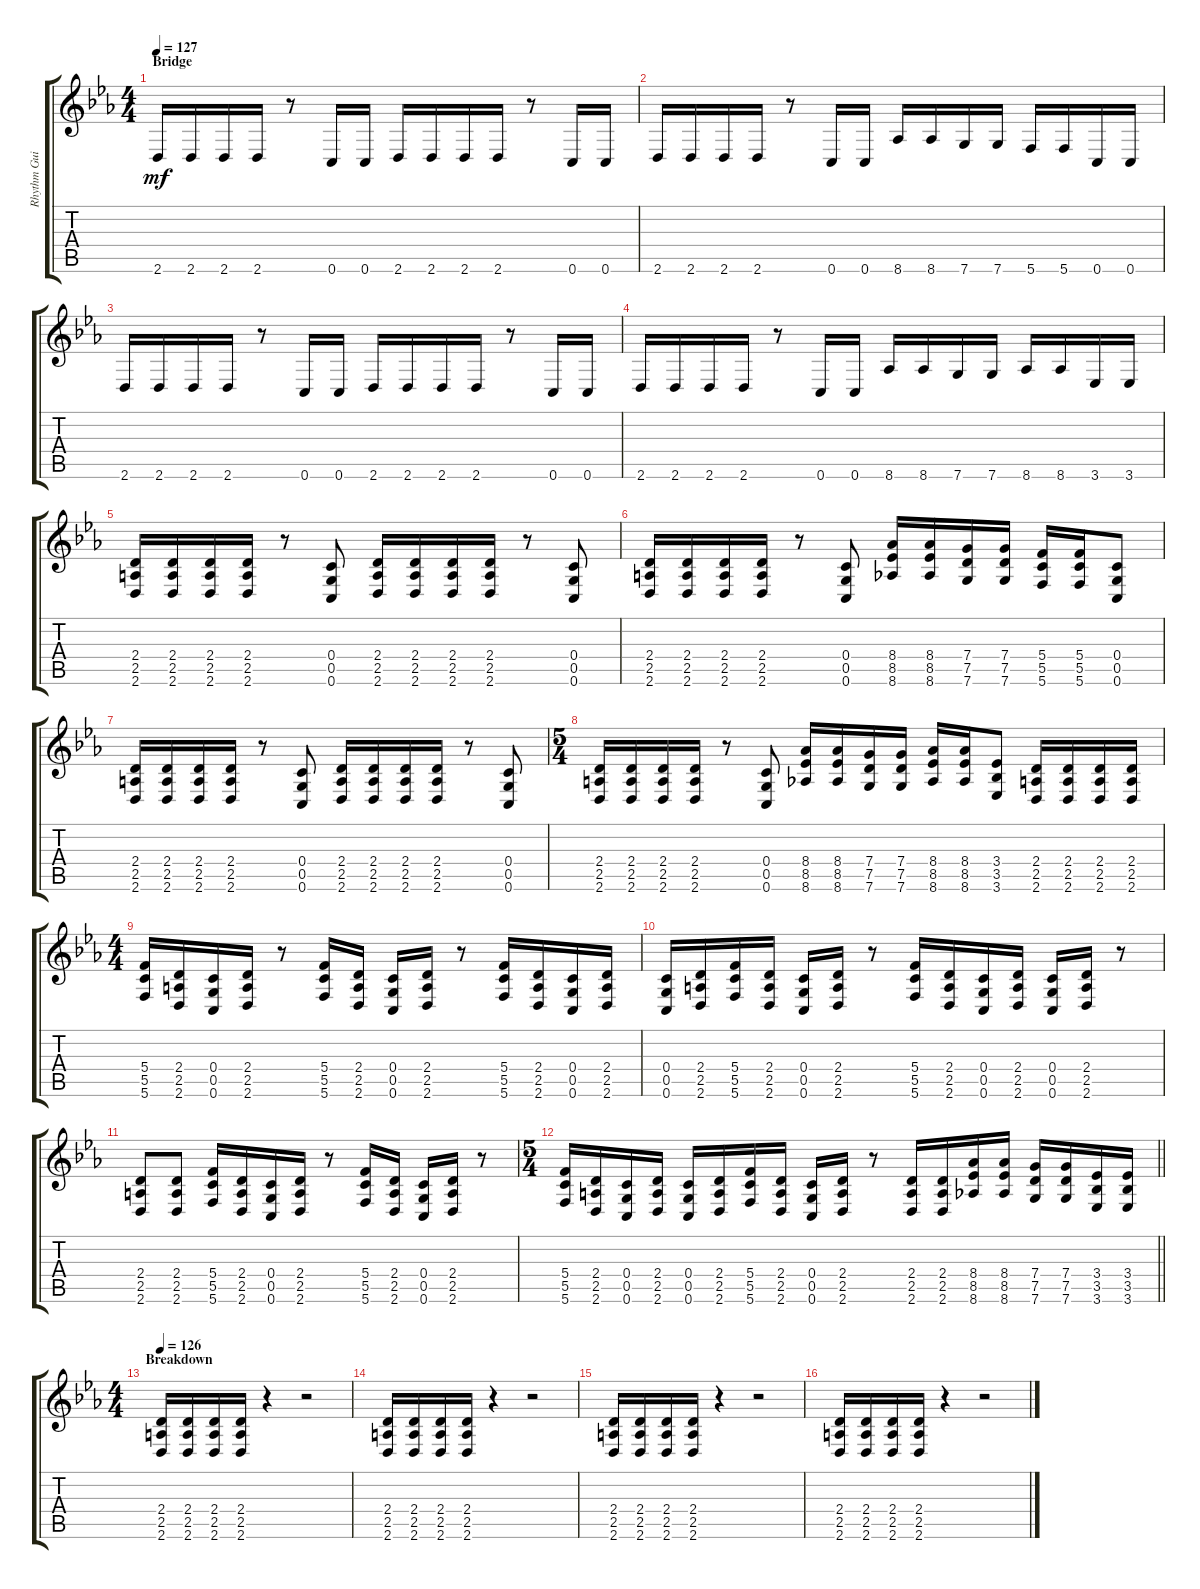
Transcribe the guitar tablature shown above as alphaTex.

\track ("Rhythm Guitar" "Rhythm Gui") {instrument distortionguitar}
\staff {score tabs}
\tuning (D4 A3 F3 C3 G2 C2) {hide}
\ts (4 4)
\section ("" "Bridge")
\tempo 127
\clef g2
\ks cminor
2.6.16{dy mf} 2.6.16 2.6.16 2.6.16 r.8 0.6.16 0.6.16 2.6.16 2.6.16 2.6.16 2.6.16 r.8 0.6.16 0.6.16 |
2.6.16 2.6.16 2.6.16 2.6.16 r.8 0.6.16 0.6.16 8.6.16 8.6.16 7.6.16 7.6.16 5.6.16 5.6.16 0.6.16 0.6.16 |
2.6.16 2.6.16 2.6.16 2.6.16 r.8 0.6.16 0.6.16 2.6.16 2.6.16 2.6.16 2.6.16 r.8 0.6.16 0.6.16 |
2.6.16 2.6.16 2.6.16 2.6.16 r.8 0.6.16 0.6.16 8.6.16 8.6.16 7.6.16 7.6.16 8.6.16 8.6.16 3.6.16 3.6.16 |
(2.4 2.5 2.6).16 (2.4 2.5 2.6).16 (2.4 2.5 2.6).16 (2.4 2.5 2.6).16 r.8 (0.4 0.5 0.6).8 (2.4 2.5 2.6).16 (2.4 2.5 2.6).16 (2.4 2.5 2.6).16 (2.4 2.5 2.6).16 r.8 (0.4 0.5 0.6).8 |
(2.4 2.5 2.6).16 (2.4 2.5 2.6).16 (2.4 2.5 2.6).16 (2.4 2.5 2.6).16 r.8 (0.4 0.5 0.6).8 (8.4 8.5 8.6).16 (8.4 8.5 8.6).16 (7.4 7.5 7.6).16 (7.4 7.5 7.6).16 (5.4 5.5 5.6).16 (5.4 5.5 5.6).16 (0.4 0.5 0.6).8 |
(2.4 2.5 2.6).16 (2.4 2.5 2.6).16 (2.4 2.5 2.6).16 (2.4 2.5 2.6).16 r.8 (0.4 0.5 0.6).8 (2.4 2.5 2.6).16 (2.4 2.5 2.6).16 (2.4 2.5 2.6).16 (2.4 2.5 2.6).16 r.8 (0.4 0.5 0.6).8 |
\ts (5 4)
(2.4 2.5 2.6).16 (2.4 2.5 2.6).16 (2.4 2.5 2.6).16 (2.4 2.5 2.6).16 r.8 (0.4 0.5 0.6).8 (8.4 8.5 8.6).16 (8.4 8.5 8.6).16 (7.4 7.5 7.6).16 (7.4 7.5 7.6).16 (8.4 8.5 8.6).16 (8.4 8.5 8.6).16 (3.4 3.5 3.6).8 (2.4 2.5 2.6).16 (2.4 2.5 2.6).16 (2.4 2.5 2.6).16 (2.4 2.5 2.6).16 |
\ts (4 4)
(5.4 5.5 5.6).16 (2.4 2.5 2.6).16 (0.4 0.5 0.6).16 (2.4 2.5 2.6).16 r.8 (5.4 5.5 5.6).16 (2.4 2.5 2.6).16 (0.4 0.5 0.6).16 (2.4 2.5 2.6).16 r.8 (5.4 5.5 5.6).16 (2.4 2.5 2.6).16 (0.4 0.5 0.6).16 (2.4 2.5 2.6).16 |
(0.4 0.5 0.6).16 (2.4 2.5 2.6).16 (5.4 5.5 5.6).16 (2.4 2.5 2.6).16 (0.4 0.5 0.6).16 (2.4 2.5 2.6).16 r.8 (5.4 5.5 5.6).16 (2.4 2.5 2.6).16 (0.4 0.5 0.6).16 (2.4 2.5 2.6).16 (0.4 0.5 0.6).16 (2.4 2.5 2.6).16 r.8 |
(2.4 2.5 2.6).8 (2.4 2.5 2.6).8 (5.4 5.5 5.6).16 (2.4 2.5 2.6).16 (0.4 0.5 0.6).16 (2.4 2.5 2.6).16 r.8 (5.4 5.5 5.6).16 (2.4 2.5 2.6).16 (0.4 0.5 0.6).16 (2.4 2.5 2.6).16 r.8 |
\ts (5 4)
\barLineRight lightlight
(5.4 5.5 5.6).16 (2.4 2.5 2.6).16 (0.4 0.5 0.6).16 (2.4 2.5 2.6).16 (0.4 0.5 0.6).16 (2.4 2.5 2.6).16 (5.4 5.5 5.6).16 (2.4 2.5 2.6).16 (0.4 0.5 0.6).16 (2.4 2.5 2.6).16 r.8 (2.4 2.5 2.6).16 (2.4 2.5 2.6).16 (8.4 8.5 8.6).16 (8.4 8.5 8.6).16 (7.4 7.5 7.6).16 (7.4 7.5 7.6).16 (3.4 3.5 3.6).16 (3.4 3.5 3.6).16 |
\ts (4 4)
\section ("" "Breakdown")
\tempo 126
(2.4 2.5 2.6).16 (2.4 2.5 2.6).16 (2.4 2.5 2.6).16 (2.4 2.5 2.6).16 r.4 r.2 |
(2.4 2.5 2.6).16 (2.4 2.5 2.6).16 (2.4 2.5 2.6).16 (2.4 2.5 2.6).16 r.4 r.2 |
(2.4 2.5 2.6).16 (2.4 2.5 2.6).16 (2.4 2.5 2.6).16 (2.4 2.5 2.6).16 r.4 r.2 |
(2.4 2.5 2.6).16 (2.4 2.5 2.6).16 (2.4 2.5 2.6).16 (2.4 2.5 2.6).16 r.4 r.2
